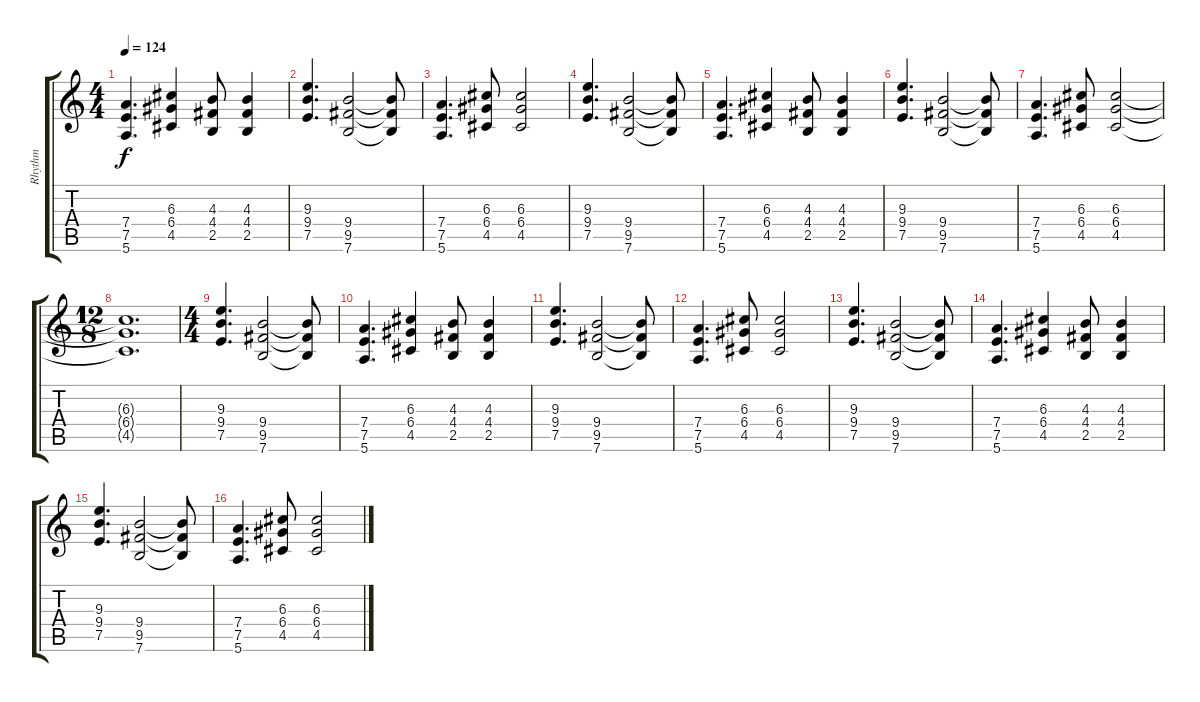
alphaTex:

\track ("Rhythm" "Rhythm") {instrument distortionguitar}
\staff {score tabs}
\tuning (E4 B3 G3 D3 A2 E2) {hide}
\ts (4 4)
\tempo 124
\clef g2
\ks c
(7.4 7.5 5.6).4{d dy f} (6.3 6.4 4.5).4 (4.3 4.4 2.5).8 (4.3 4.4 2.5).4 |
(9.3 9.4 7.5).4{d} (9.4 9.5 7.6).2 (9.4{t} 9.5{t} 7.6{t}).8 |
(7.4 7.5 5.6).4{d} (6.3 6.4 4.5).8 (6.3 6.4 4.5).2 |
(9.3 9.4 7.5).4{d} (9.4 9.5 7.6).2 (9.4{t} 9.5{t} 7.6{t}).8 |
(7.4 7.5 5.6).4{d} (6.3 6.4 4.5).4 (4.3 4.4 2.5).8 (4.3 4.4 2.5).4 |
(9.3 9.4 7.5).4{d} (9.4 9.5 7.6).2 (9.4{t} 9.5{t} 7.6{t}).8 |
(7.4 7.5 5.6).4{d} (6.3 6.4 4.5).8 (6.3 6.4 4.5).2 |
\ts (12 8)
(6.3{t} 6.4{t} 4.5{t}).1{d} |
\ts (4 4)
(9.3 9.4 7.5).4{d} (9.4 9.5 7.6).2 (9.4{t} 9.5{t} 7.6{t}).8 |
(7.4 7.5 5.6).4{d} (6.3 6.4 4.5).4 (4.3 4.4 2.5).8 (4.3 4.4 2.5).4 |
(9.3 9.4 7.5).4{d} (9.4 9.5 7.6).2 (9.4{t} 9.5{t} 7.6{t}).8 |
(7.4 7.5 5.6).4{d} (6.3 6.4 4.5).8 (6.3 6.4 4.5).2 |
(9.3 9.4 7.5).4{d} (9.4 9.5 7.6).2 (9.4{t} 9.5{t} 7.6{t}).8 |
(7.4 7.5 5.6).4{d} (6.3 6.4 4.5).4 (4.3 4.4 2.5).8 (4.3 4.4 2.5).4 |
(9.3 9.4 7.5).4{d} (9.4 9.5 7.6).2 (9.4{t} 9.5{t} 7.6{t}).8 |
(7.4 7.5 5.6).4{d} (6.3 6.4 4.5).8 (6.3 6.4 4.5).2{volume 5}
